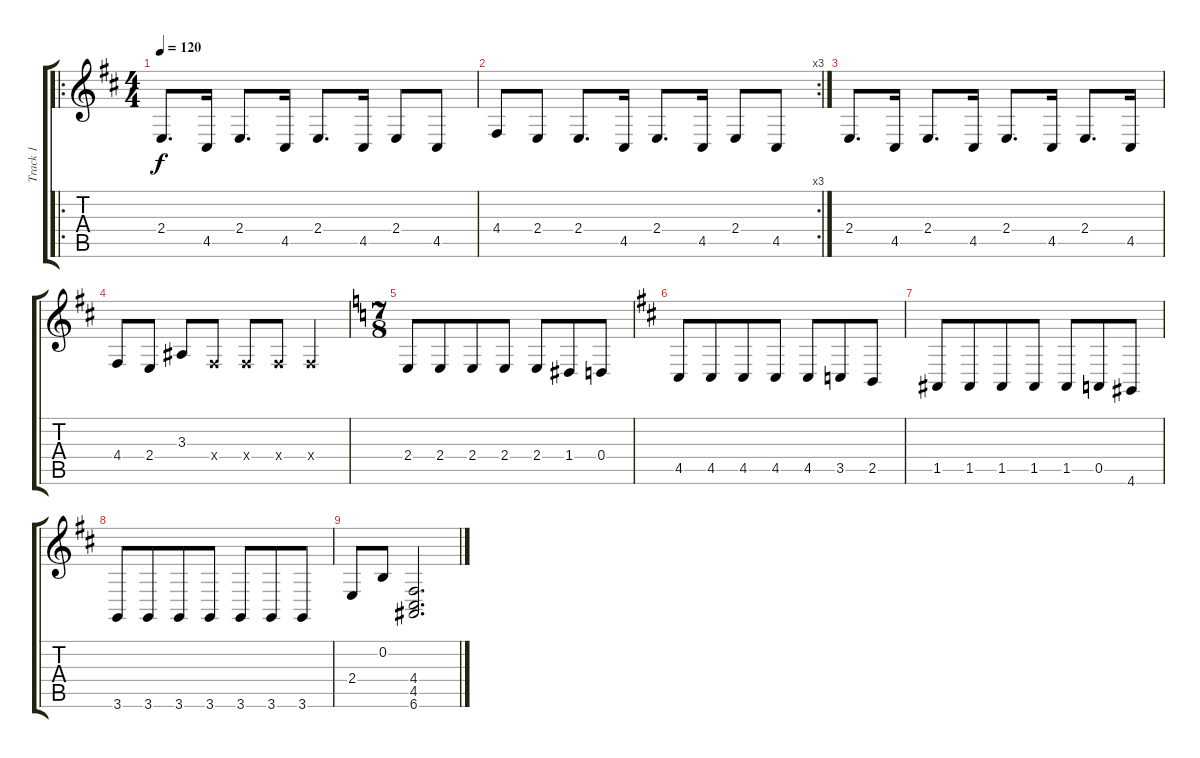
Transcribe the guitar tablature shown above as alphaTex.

\track ("Track 1" "Track 1") {instrument lead1square}
\staff {score tabs}
\tuning (E4 B3 G3 D3 A2 E2) {hide}
\ro
\ts (4 4)
\tempo 120
\clef g2
\ks d
2.4.8{d dy f} 4.5.16 2.4.8{d} 4.5.16 2.4.8{d} 4.5.16 2.4.8 4.5.8 |
\rc 3
4.4.8 2.4.8 2.4.8{d} 4.5.16 2.4.8{d} 4.5.16 2.4.8 4.5.8 |
2.4.8{d} 4.5.16 2.4.8{d} 4.5.16 2.4.8{d} 4.5.16 2.4.8{d} 4.5.16 |
4.4.8 2.4.8 3.3.8 4.4{x}.8 4.4{x}.8 4.4{x}.8 4.4{x}.4 |
\ts (7 8)
\ks c
2.4.8 2.4.8 2.4.8 2.4.8 2.4.8 1.4.8 0.4.8 |
\ks d
4.5.8 4.5.8 4.5.8 4.5.8 4.5.8 3.5.8 2.5.8 |
1.5.8 1.5.8 1.5.8 1.5.8 1.5.8 0.5.8 4.6.8 |
3.6.8 3.6.8 3.6.8 3.6.8 3.6.8 3.6.8 3.6.8 |
2.4.8 0.2.8 (4.4 4.5 6.6).2{d}
